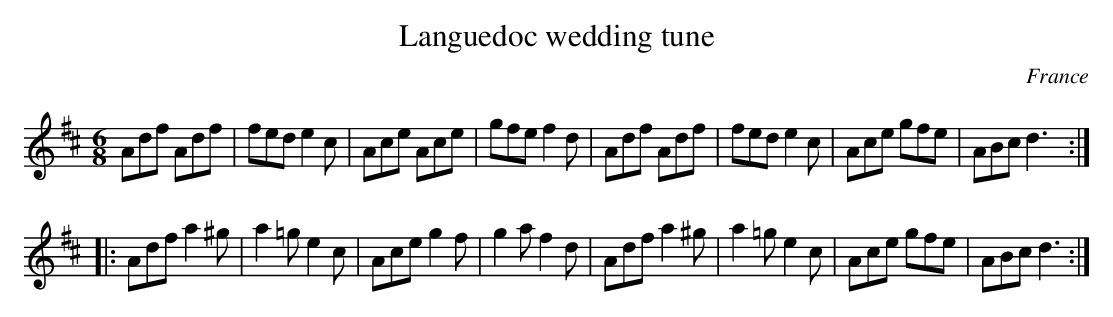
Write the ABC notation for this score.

X:1
T:Languedoc wedding tune
O:France
M:6/8
K:D
Adf Adf|fed e2c|Ace Ace|gfe f2d|\
Adf Adf|fed e2c|Ace gfe|ABc d3::
Adf a2^g|a2=g e2c|Ace g2f|g2a f2d|\
Adf a2^g|a2=g e2c|Ace gfe|ABc d3:|
